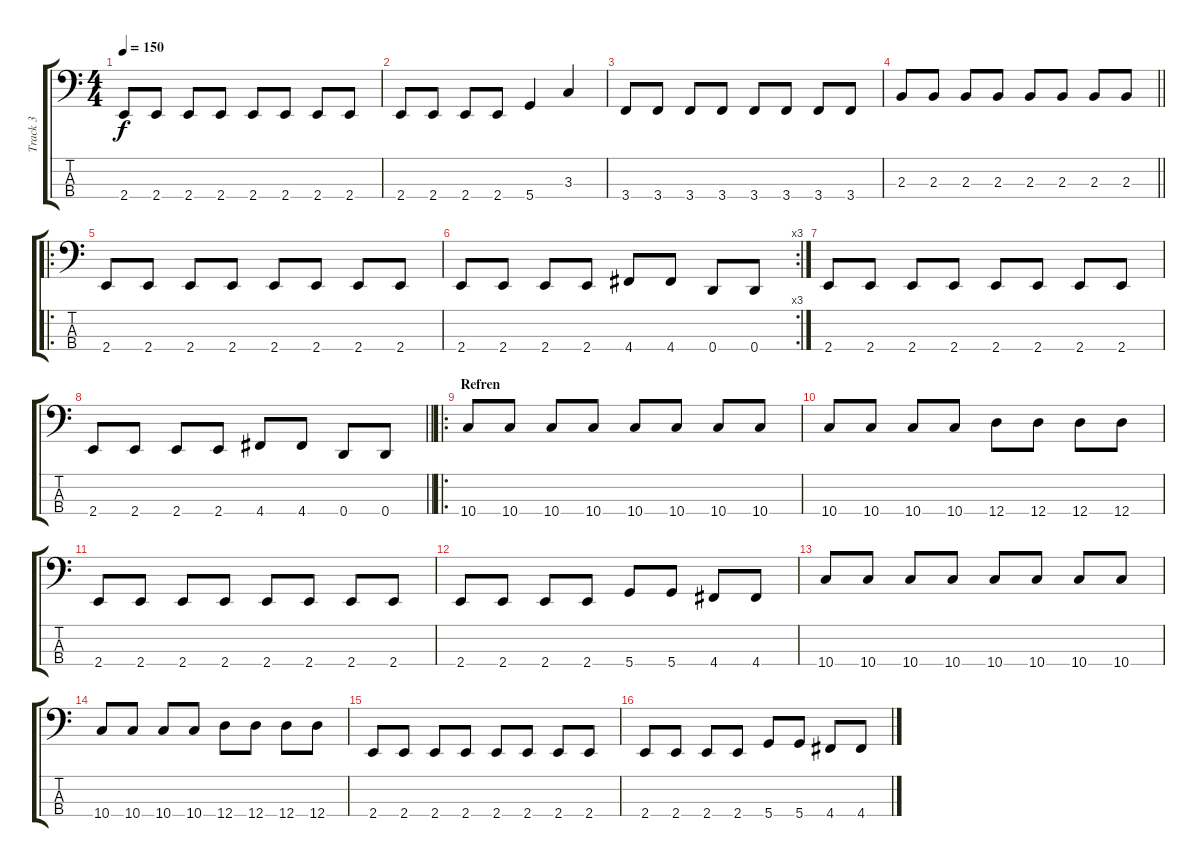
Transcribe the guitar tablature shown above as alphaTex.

\track ("Track 3" "Track 3") {instrument electricbassfinger}
\staff {score tabs}
\tuning (G2 D2 A1 D1) {hide}
\ts (4 4)
\tempo 150
\clef f4
\ks c
2.4.8{dy f} 2.4.8 2.4.8 2.4.8 2.4.8 2.4.8 2.4.8 2.4.8 |
2.4.8 2.4.8 2.4.8 2.4.8 5.4.4 3.3.4 |
3.4.8 3.4.8 3.4.8 3.4.8 3.4.8 3.4.8 3.4.8 3.4.8 |
\barLineRight lightlight
2.3.8 2.3.8 2.3.8 2.3.8 2.3.8 2.3.8 2.3.8 2.3.8 |
\ro
2.4.8 2.4.8 2.4.8 2.4.8 2.4.8 2.4.8 2.4.8 2.4.8 |
\rc 3
2.4.8 2.4.8 2.4.8 2.4.8 4.4.8 4.4.8 0.4.8 0.4.8 |
2.4.8 2.4.8 2.4.8 2.4.8 2.4.8 2.4.8 2.4.8 2.4.8 |
\barLineRight lightlight
2.4.8 2.4.8 2.4.8 2.4.8 4.4.8 4.4.8 0.4.8 0.4.8 |
\ro
\section ("" "Refren")
10.4.8 10.4.8 10.4.8 10.4.8 10.4.8 10.4.8 10.4.8 10.4.8 |
10.4.8 10.4.8 10.4.8 10.4.8 12.4.8 12.4.8 12.4.8 12.4.8 |
2.4.8 2.4.8 2.4.8 2.4.8 2.4.8 2.4.8 2.4.8 2.4.8 |
2.4.8 2.4.8 2.4.8 2.4.8 5.4.8 5.4.8 4.4.8 4.4.8 |
10.4.8 10.4.8 10.4.8 10.4.8 10.4.8 10.4.8 10.4.8 10.4.8 |
10.4.8 10.4.8 10.4.8 10.4.8 12.4.8 12.4.8 12.4.8 12.4.8 |
2.4.8 2.4.8 2.4.8 2.4.8 2.4.8 2.4.8 2.4.8 2.4.8 |
2.4.8 2.4.8 2.4.8 2.4.8 5.4.8 5.4.8 4.4.8 4.4.8
